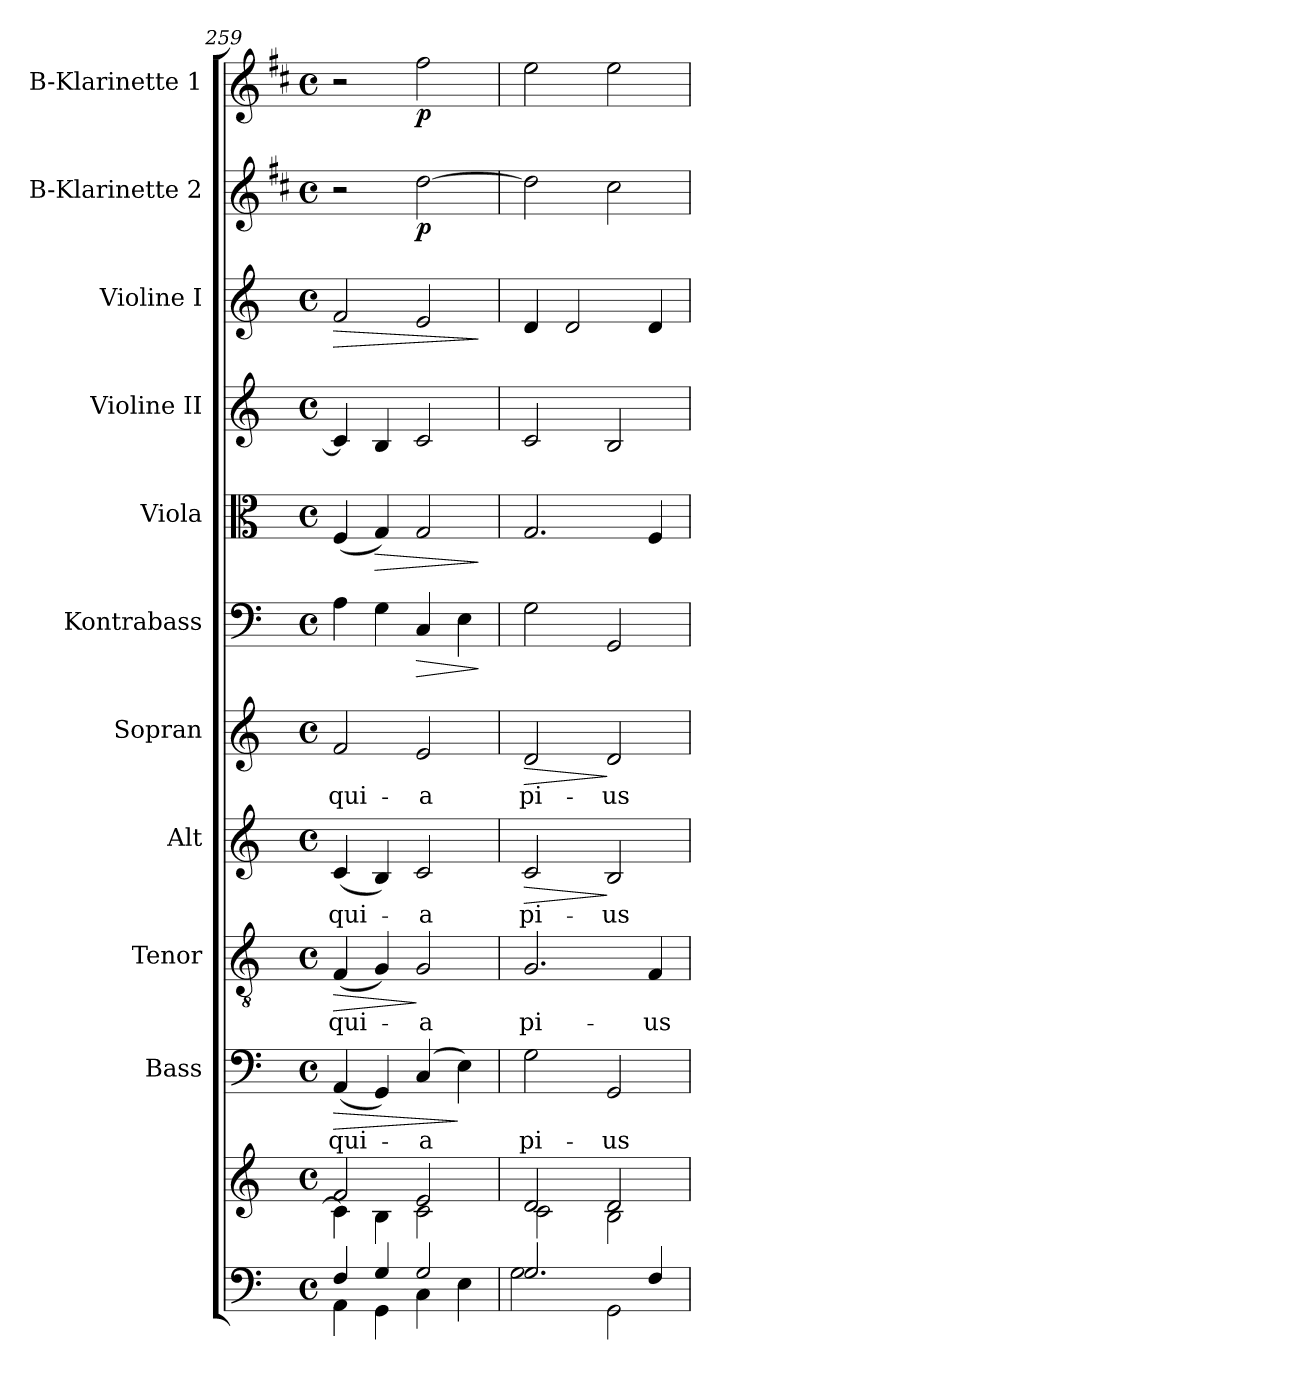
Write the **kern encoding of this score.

**kern	**kern	**kern	**text	**dynam	**kern	**text	**dynam	**kern	**text	**dynam	**kern	**text	**dynam	**kern	**dynam	**kern	**dynam	**kern	**kern	**dynam	**kern	**dynam	**kern	**dynam
*part11	*part11	*part10	*part10	*part10	*part9	*part9	*part9	*part8	*part8	*part8	*part7	*part7	*part7	*part6	*part6	*part5	*part5	*part4	*part3	*part3	*part2	*part2	*part1	*part1
*staff12	*staff11	*staff10	*staff10	*staff10	*staff9	*staff9	*staff9	*staff8	*staff8	*staff8	*staff7	*staff7	*staff7	*staff6	*staff6	*staff5	*staff5	*staff4	*staff3	*staff3	*staff2	*staff2	*staff1	*staff1
*	*	*I"Bass	*	*	*I"Tenor	*	*	*I"Alt	*	*	*I"Sopran	*	*	*I"Kontrabass	*	*I"Viola	*	*I"Violine II	*I"Violine I	*	*I"B-Klarinette 2	*	*I"B-Klarinette 1	*
*	*	*I'B.	*	*	*I'T.	*	*	*I'A.	*	*	*I'S.	*	*	*I'Kb.	*	*I'Vla.	*	*I'Vl. II	*I'Vl. I	*	*I'B Kl. 2	*	*I'B Kl. 1	*
*clefF4	*clefG2	*clefF4	*	*	*clefGv2	*	*	*clefG2	*	*	*clefG2	*	*	*clefF4	*	*clefC3	*	*clefG2	*clefG2	*	*clefG2	*	*clefG2	*
*	*	*	*	*	*	*	*	*	*	*	*	*	*	*ITrd7c12	*	*	*	*	*	*	*ITrd1c2	*	*ITrd1c2	*
*k[]	*k[]	*k[]	*	*	*k[]	*	*	*k[]	*	*	*k[]	*	*	*k[]	*	*k[]	*	*k[]	*k[]	*	*k[]	*	*k[]	*
*C:	*C:	*C:	*	*	*C:	*	*	*C:	*	*	*C:	*	*	*C:	*	*C:	*	*C:	*C:	*	*C:	*	*C:	*
*M4/4	*M4/4	*M4/4	*	*	*M4/4	*	*	*M4/4	*	*	*M4/4	*	*	*M4/4	*	*M4/4	*	*M4/4	*M4/4	*	*M4/4	*	*M4/4	*
*met(c)	*met(c)	*met(c)	*	*	*met(c)	*	*	*met(c)	*	*	*met(c)	*	*	*met(c)	*	*met(c)	*	*met(c)	*met(c)	*	*met(c)	*	*met(c)	*
=259	=259	=259	=259	=259	=259	=259	=259	=259	=259	=259	=259	=259	=259	=259	=259	=259	=259	=259	=259	=259	=259	=259	=259	=259
*^	*^	*	*	*	*	*	*	*	*	*	*	*	*	*	*	*	*	*	*	*	*	*	*	*
!	!	!	!	!	!LO:LY:b	!LO:HP:b	!	!LO:LY:b	!LO:HP:b	!	!LO:LY:b	!	!	!LO:LY:b	!	!	!	!	!	!	!	!LO:HP:b	!	!	!	!
4F/	4AA\	2f/	4c\]	(<4AA/	qui-	>	(<4F/	qui-	>	(<4c/	qui-	.	2f/	qui-	.	4AA\	.	(<4F/	.	4c/]	2f/	>	2r	.	2r	.
!	!	!	!	!	!	!	!	!	!	!	!	!	!	!	!	!	!	!	!LO:HP:b	!	!	!	!	!	!	!
4G/	4GG\	.	4B\	4GG/)	.	.	4G/)	.	.	4B/)	.	.	.	.	.	4GG\	.	4G/)	>	4B/	.	.	.	.	.	.
!	!	!	!	!	!LO:LY:b	!	!	!LO:LY:b	!	!	!LO:LY:b	!	!	!LO:LY:b	!	!	!LO:HP:b	!	!	!	!	!	!	!LO:DY:b	!	!LO:DY:b
2G/	4C\	2e/	2c\	(4C/	-a	.	2G/	-a	]	2c/	-a	.	2e/	-a	.	4CC/	>	2G/	.	2c/	2e/	.	[2cc\	p	2ee\	p
.	4E\	.	.	4E\)	.	]	.	.	.	.	.	.	.	.	.	4EE\	.	.	.	.	.	.	.	.	.	.
*v	*v	*	*	*	*	*	*	*	*	*	*	*	*	*	*	*	*	*	*	*	*	*	*	*	*	*
*	*v	*v	*	*	*	*	*	*	*	*	*	*	*	*	*	*	*	*	*	*	*	*	*	*	*
.	.	.	.	.	.	.	.	.	.	.	.	.	.	.	]	.	]	.	.	]	.	.	.	.
=260	=260	=260	=260	=260	=260	=260	=260	=260	=260	=260	=260	=260	=260	=260	=260	=260	=260	=260	=260	=260	=260	=260	=260	=260
*^	*^	*	*	*	*	*	*	*	*	*	*	*	*	*	*	*	*	*	*	*	*	*	*	*
!	!	!	!	!	!LO:LY:b	!	!	!LO:LY:b	!	!	!LO:LY:b	!LO:HP:b	!	!LO:LY:b	!LO:HP:b	!	!	!	!	!	!	!	!	!	!	!
2.G/	2G\	2d/	2c\	2G\	pi-	.	2.G/	pi-	.	2c/	pi-	>	2d/	pi-	>	2GG\	.	2.G/	.	2c/	4d/	.	2cc\]	.	2dd\	.
.	.	.	.	.	.	.	.	.	.	.	.	.	.	.	.	.	.	.	.	.	2d/	.	.	.	.	.
!	!	!	!	!	!LO:LY:b	!	!	!	!	!	!LO:LY:b	!	!	!LO:LY:b	!	!	!	!	!	!	!	!	!	!	!	!
.	2GG\	2d/	2B\	2GG/	-us	.	.	.	.	2B/	-us	]	2d/	-us	]	2GGG/	.	.	.	2B/	.	.	2b\	.	2dd\	.
!	!	!	!	!	!	!	!	!LO:LY:b	!	!	!	!	!	!	!	!	!	!	!	!	!	!	!	!	!	!
4F/	.	.	.	.	.	.	4F/	-us	.	.	.	.	.	.	.	.	.	4F/	.	.	4d/	.	.	.	.	.
*v	*v	*	*	*	*	*	*	*	*	*	*	*	*	*	*	*	*	*	*	*	*	*	*	*	*	*
*	*v	*v	*	*	*	*	*	*	*	*	*	*	*	*	*	*	*	*	*	*	*	*	*	*	*
=	=	=	=	=	=	=	=	=	=	=	=	=	=	=	=	=	=	=	=	=	=	=	=	=
*-	*-	*-	*-	*-	*-	*-	*-	*-	*-	*-	*-	*-	*-	*-	*-	*-	*-	*-	*-	*-	*-	*-	*-	*-
